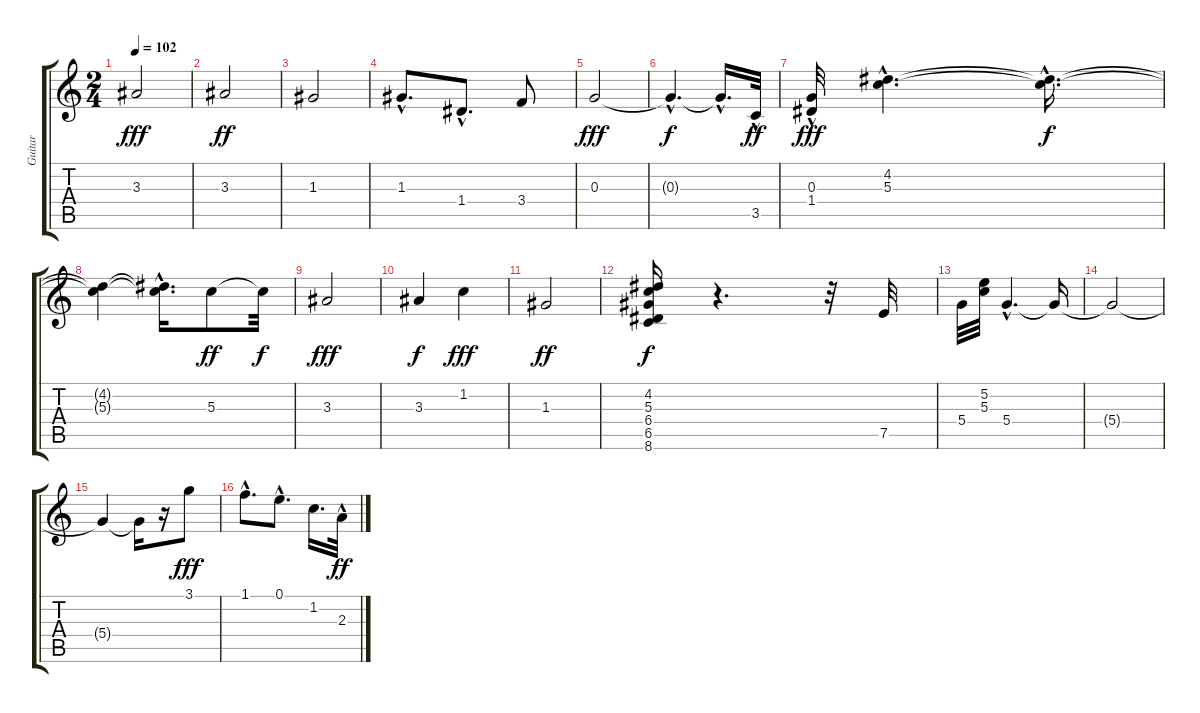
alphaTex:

\track ("Guitar" "Guitar") {instrument electricguitarclean}
\staff {score tabs}
\tuning (E4 B3 G3 D3 A2 E2) {hide}
\ts (2 4)
\tempo 102
\clef g2
\ks c
3.3.2{dy fff} |
3.3.2{dy ff} |
1.3.2 |
1.3{hac}.8{d} 1.4{hac}.8{d} 3.4.8 |
0.3.2{dy fff} |
0.3{hac t}.4{d dy f} 0.3{hac t}.16{d} 3.5{hac}.32{dy ff} |
(0.3{hac} 1.4{hac}).32{dy fff} (4.2{hac} 5.3{hac}).4{d} (4.2{hac t} 5.3{hac t}).16{d dy f} |
(4.2{t} 5.3{t}).4 (4.2{hac t} 5.3{hac t}).16{d} 5.3.8{dy ff} 5.3{t}.32{dy f} |
3.3.2{dy fff} |
3.3.4{dy f} 1.2.4{dy fff} |
1.3.2{dy ff} |
(4.2 5.3 6.4 6.5 8.6).16{dy f} r.4{d} r.32 7.5.32 |
5.4.32 (5.2 5.3).32 5.4{hac}.4{d} 5.4{t}.16 |
5.4{t}.2 |
5.4{t}.4 5.4{t}.16 r.16 3.1.8{dy fff} |
1.1{hac}.8{d} 0.1{hac}.8{d} 1.2.16{d} 2.3{hac}.32{dy ff}
